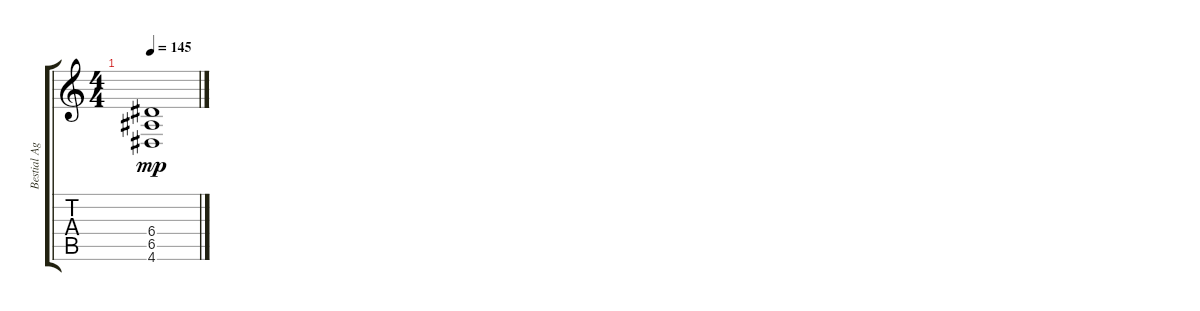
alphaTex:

\track ("Bestial Aggressor of Morbid Invocations" "Bestial Ag") {instrument distortionguitar}
\staff {score tabs}
\tuning (B3 Gb3 D3 A2 E2 B1) {hide}
\ts (4 4)
\tempo 145
\clef g2
\ks c
(6.4 6.5 4.6).1{dy mp}
